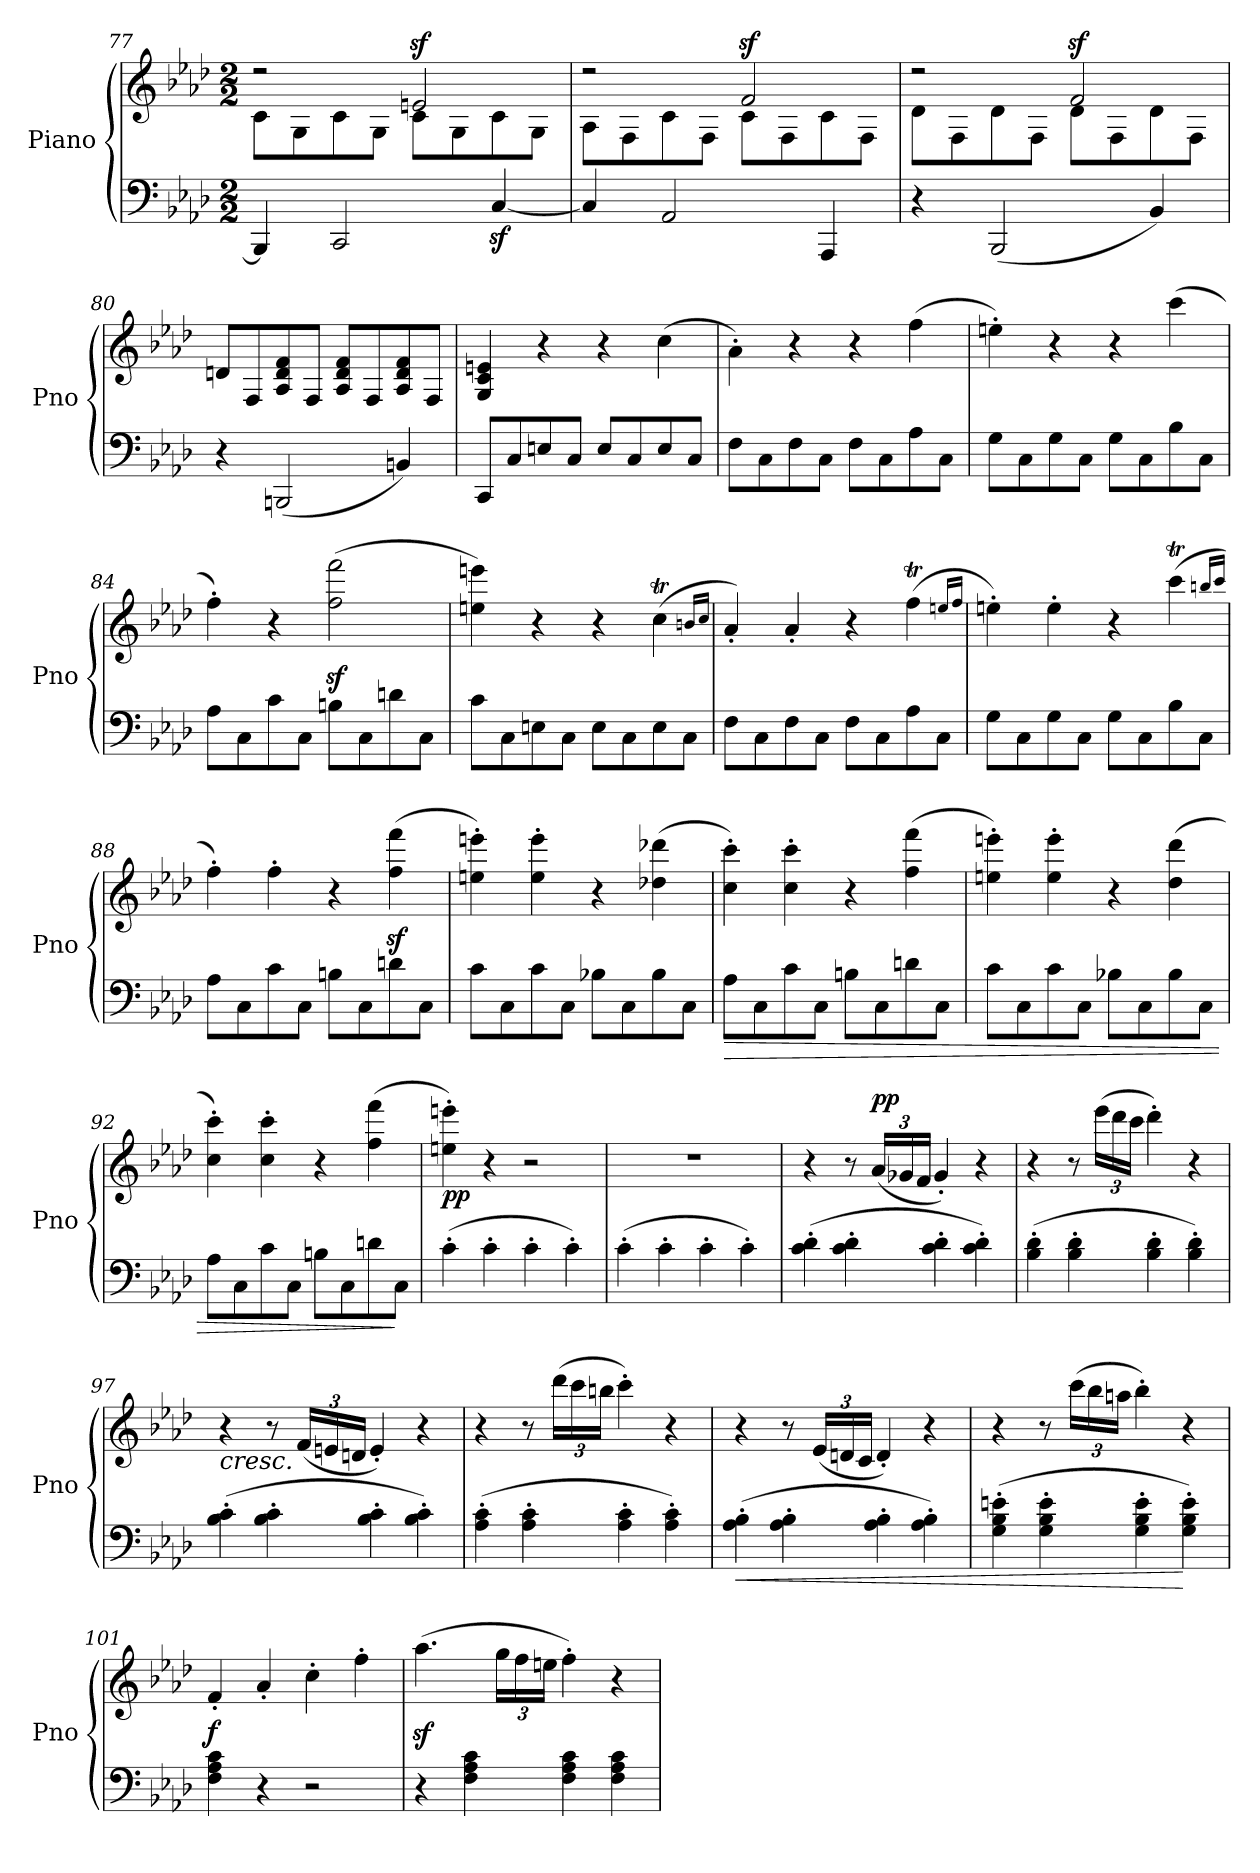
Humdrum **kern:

**kern	**kern	**dynam
*part1	*part1	*part1
*staff2	*staff1	*staff1/2
*I"Piano	*	*
*I'Pno	*	*
*clefF4	*clefG2	*
*k[b-e-a-d-]	*k[b-e-a-d-]	*
*f:	*f:	*
*M2/2	*M2/2	*
=77	=77	=77
*	*^	*
4BBB-/]	2r	8c\L	.
.	.	8G\	.
2CC/	.	8c\	.
.	.	8G\J	.
.	2enz>/	8c\L	.
.	.	8G\	.
[4Cz/	.	8c\	.
.	.	8G\J	.
=78	=78	=78	=78
4C/]	2r	8A-\L	.
.	.	8F\	.
2AA-/	.	8c\	.
.	.	8F\J	.
.	2fz>/	8c\L	.
.	.	8F\	.
4AAA-/	.	8c\	.
.	.	8F\J	.
!!LO:LB:g=z	!!
=79	=79	=79	=79
4r	2r	8d-\L	.
.	.	8F\	.
(2BBB-/	.	8d-\	.
.	.	8F\J	.
.	2fz>/	8d-\L	.
.	.	8F\	.
4BB-/)	.	8d-\	.
.	.	8F\J	.
*	*v	*v	*
=80	=80	=80
4r	8dn/L	.
.	8F/	.
(2BBBn/	8A-/ 8d/ 8f/	.
.	8F/J	.
.	8A-/ 8d/ 8f/L	.
.	8F/	.
4BBn/)	8A-/ 8d/ 8f/	.
.	8F/J	.
=81	=81	=81
8CC/L	4G/ 4c/ 4en/	.
8C/	.	.
8En/	4r	.
8C/J	.	.
8E/L	4r	.
8C/	.	.
8E/	(4cc\	.
8C/J	.	.
=82	=82	=82
8F\L	4a-'\)	.
8C\	.	.
8F\	4r	.
8C\J	.	.
8F\L	4r	.
8C\	.	.
8A-\	(4ff\	.
8C\J	.	.
=83	=83	=83
8G\L	4een'\)	.
8C\	.	.
8G\	4r	.
8C\J	.	.
8G\L	4r	.
8C\	.	.
8B-\	(4ccc\	.
8C\J	.	.
!!LO:LB:g=z
=84	=84	=84
8A-\L	4ff'\)	.
8C\	.	.
8c\	4r	.
8C\J	.	.
8Bn\L	(2ffz\ 2fffz\	.
8C\	.	.
8dn\	.	.
8C\J	.	.
=85	=85	=85
8c\L	4een\ 4eeen\)	.
8C\	.	.
8En\	4r	.
8C\J	.	.
8E\L	4r	.
8C\	.	.
8E\	(4cct\	.
8C\J	.	.
.	16qbn/LL	.
.	16qcc/JJ	.
=86	=86	=86
8F\L	4a-'/)	.
8C\	.	.
8F\	4a-'/	.
8C\J	.	.
8F\L	4r	.
8C\	.	.
8A-\	(4ffT\	.
8C\J	.	.
.	16qeen/LL	.
.	16qff/JJ	.
=87	=87	=87
8G\L	4een'\)	.
8C\	.	.
8G\	4ee'\	.
8C\J	.	.
8G\L	4r	.
8C\	.	.
8B-\	(4ccct\	.
8C\J	.	.
.	16qbbn/LL	.
.	16qccc/JJ	.
=88	=88	=88
8A-\L	4ff'\)	.
8C\	.	.
8c\	4ff'\	.
8C\J	.	.
8Bn\L	4r	.
8C\	.	.
8dn\	(4ffz\ 4fffz\	.
8C\J	.	.
!!LO:LB:g=z
=89	=89	=89
8c\L	4een'\ 4eeen'\)	.
8C\	.	.
8c\	4ee'\ 4eee'\	.
8C\J	.	.
8B-X\L	4r	.
8C\	.	.
8B-\	(4dd-X\ 4ddd-X\	.
8C\J	.	.
=90	=90	=90
!	!	!LO:HP:b=2
8A-\L	4cc'\ 4ccc'\)	>
8C\	.	.
8c\	4cc'\ 4ccc'\	.
8C\J	.	.
8Bn\L	4r	.
8C\	.	.
8dn\	(4ff\ 4fff\	.
8C\J	.	.
=91	=91	=91
8c\L	4een'\ 4eeen'\)	.
8C\	.	.
8c\	4ee'\ 4eee'\	.
8C\J	.	.
8B-X\L	4r	.
8C\	.	.
8B-\	(4dd-\ 4ddd-\	.
8C\J	.	.
=92	=92	=92
8A-\L	4cc'\ 4ccc'\)	.
8C\	.	.
8c\	4cc'\ 4ccc'\	.
8C\J	.	.
8Bn\L	4r	.
8C\	.	.
8dn\	(4ff\ 4fff\	.
8C\J	.	]
=93	=93	=93
!	!	!LO:DY:b
(4c'\	4een'\ 4eeen'\)	pp
4c'\	4r	.
4c'\	2r	.
4c'\)	.	.
!!LO:PB:g=z
=94	=94	=94
(4c'\	1r	.
4c'\	.	.
4c'\	.	.
4c'\)	.	.
=95	=95	=95
(4c'\ 4d-'\	4r	.
4c'\ 4d-'\	8r	.
!	!	!LO:DY:a
.	(24a-/LL	pp
.	24g-X/	.
.	24f/JJ	.
4c'\ 4d-'\	4g-'/)	.
4c'\ 4d-'\)	4r	.
=96	=96	=96
(4B-'\ 4d-'\	4r	.
4B-'\ 4d-'\	8r	.
.	(24eee-\LL	.
.	24ddd-\	.
.	24ccc\JJ	.
4B-'\ 4d-'\	4ddd-'\)	.
4B-'\ 4d-'\)	4r	.
=97	=97	=97
!	!	!LO:HP:b
(4B-'\ 4c'\	4r	<
4B-'\ 4c'\	8r	.
.	(24f/LL	.
.	24en/	.
.	24dn/JJ	.
4B-'\ 4c'\	4e'/)	.
4B-'\ 4c'\)	4r	.
=98	=98	=98
(4A-'\ 4c'\	4r	.
4A-'\ 4c'\	8r	.
.	(24ddd-\LL	.
.	24ccc\	.
.	24bbn\JJ	.
4A-'\ 4c'\	4ccc'\)	.
4A-'\ 4c'\)	4r	.
!!LO:LB:g=z
=99	=99	=99
!	!	!LO:HP:b=2
(4A-'\ 4B-'\	4r	<
4A-'\ 4B-'\	8r	.
.	(24e-/LL	.
.	24dn/	.
.	24c/JJ	.
4A-'\ 4B-'\	4d'/)	.
4A-'\ 4B-'\)	4r	.
=100	=100	=100
(4G'\ 4B-'\ 4en'\	4r	.
4G'\ 4B-'\ 4e'\	8r	.
.	(24ccc\LL	.
.	24bb-\	.
.	24aan\JJ	.
4G'\ 4B-'\ 4e'\	4bb-'\)	.
4G'\ 4B-'\ 4e'\)	4r	[ [
=101	=101	=101
4F\ 4A-\ 4c\	4f'/	f
4r	4a-'/	.
2r	4cc'\	.
.	4ff'\	.
=102	=102	=102
4r	(4.aa-z\	.
4F\ 4A-\ 4c\	.	.
.	24gg\LL	.
.	24ff\	.
.	24een\JJ	.
4F\ 4A-\ 4c\	4ff'\)	.
4F\ 4A-\ 4c\	4r	.
=	=	=
*-	*-	*-
